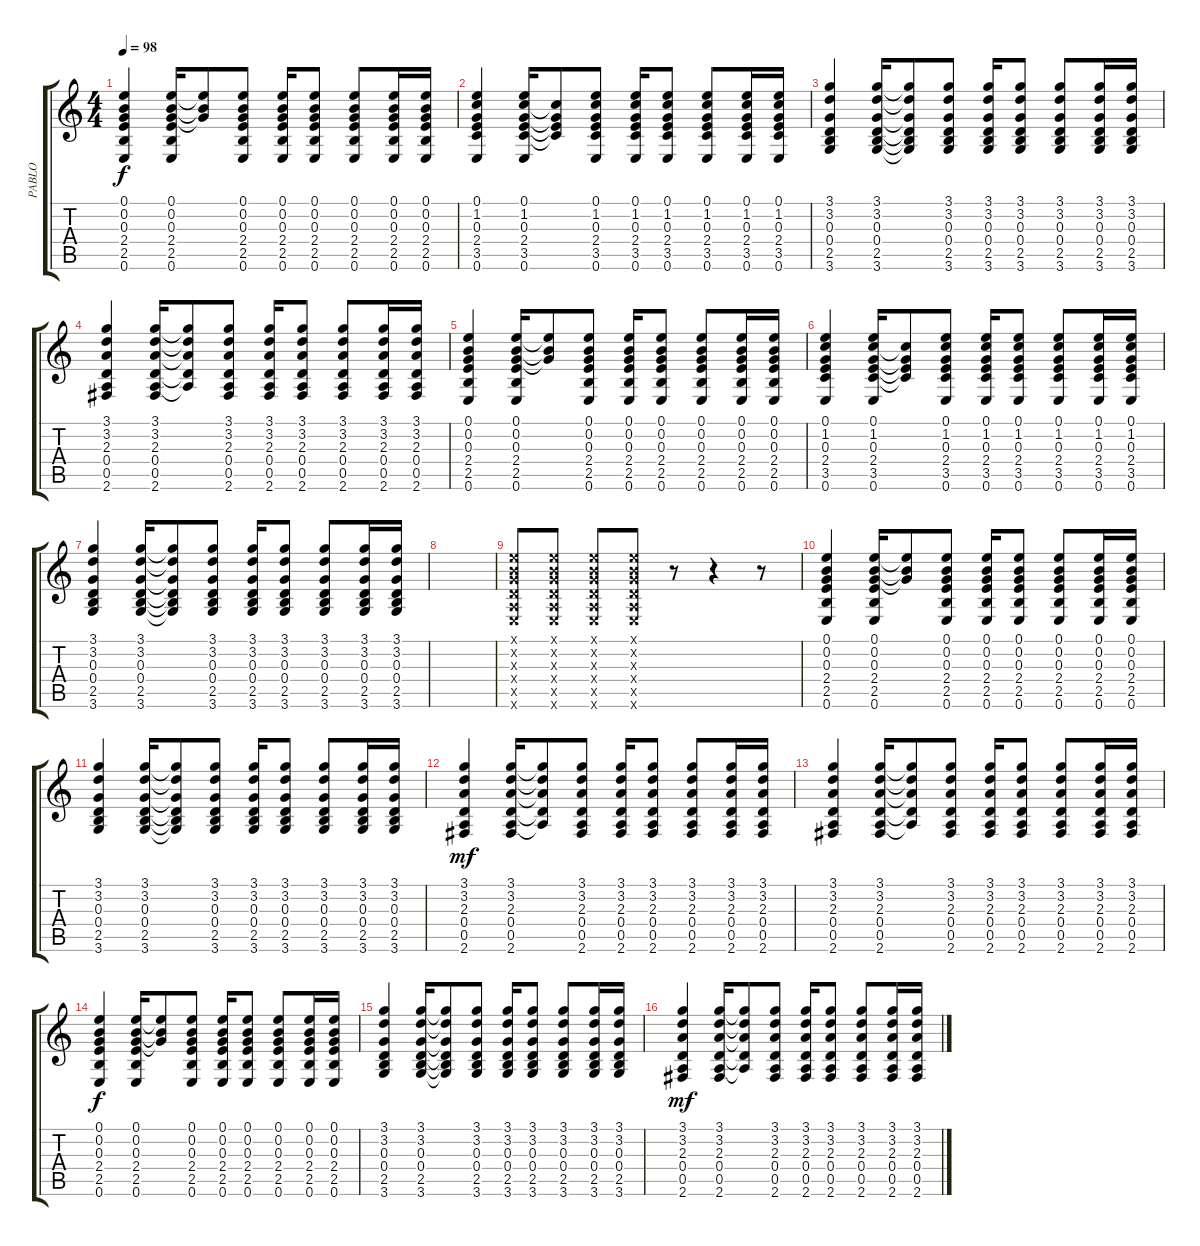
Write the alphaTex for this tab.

\track ("PABLO" "PABLO") {instrument acousticguitarsteel}
\staff {score tabs}
\tuning (E4 B3 G3 D3 A2 E2) {hide}
\ts (4 4)
\tempo 98
\clef g2
\ks c
(0.1 0.2 0.3 2.4 2.5 0.6).4{dy f} (0.1 0.2 0.3 2.4 2.5 0.6).16 (0.1{t} 0.2{t} 0.3{t}).8 (0.1 0.2 0.3 2.4 2.5 0.6).8 (0.1 0.2 0.3 2.4 2.5 0.6).16 (0.1 0.2 0.3 2.4 2.5 0.6).8 (0.1 0.2 0.3 2.4 2.5 0.6).8 (0.1 0.2 0.3 2.4 2.5 0.6).16 (0.1 0.2 0.3 2.4 2.5 0.6).16 |
(0.1 1.2 0.3 2.4 3.5 0.6).4 (0.1 1.2 0.3 2.4 3.5 0.6).16 (1.2{t} 0.3{t} 2.4{t} 3.5{t}).8 (0.1 1.2 0.3 2.4 3.5 0.6).8 (0.1 1.2 0.3 2.4 3.5 0.6).16 (0.1 1.2 0.3 2.4 3.5 0.6).8 (0.1 1.2 0.3 2.4 3.5 0.6).8 (0.1 1.2 0.3 2.4 3.5 0.6).16 (0.1 1.2 0.3 2.4 3.5 0.6).16 |
(3.1 3.2 0.3 0.4 2.5 3.6).4 (3.1 3.2 0.3 0.4 2.5 3.6).16 (3.1{t} 3.2{t} 0.3{t} 0.4{t} 2.5{t} 3.6{t}).8 (3.1 3.2 0.3 0.4 2.5 3.6).8 (3.1 3.2 0.3 0.4 2.5 3.6).16 (3.1 3.2 0.3 0.4 2.5 3.6).8 (3.1 3.2 0.3 0.4 2.5 3.6).8 (3.1 3.2 0.3 0.4 2.5 3.6).16 (3.1 3.2 0.3 0.4 2.5 3.6).16 |
(3.1 3.2 2.3 0.4 0.5 2.6).4 (3.1 3.2 2.3 0.4 0.5 2.6).16 (3.1{t} 3.2{t} 2.3{t} 0.4{t} 0.5{t}).8 (3.1 3.2 2.3 0.4 0.5 2.6).8 (3.1 3.2 2.3 0.4 0.5 2.6).16 (3.1 3.2 2.3 0.4 0.5 2.6).8 (3.1 3.2 2.3 0.4 0.5 2.6).8 (3.1 3.2 2.3 0.4 0.5 2.6).16 (3.1 3.2 2.3 0.4 0.5 2.6).16 |
(0.1 0.2 0.3 2.4 2.5 0.6).4 (0.1 0.2 0.3 2.4 2.5 0.6).16 (0.1{t} 0.2{t} 0.3{t}).8 (0.1 0.2 0.3 2.4 2.5 0.6).8 (0.1 0.2 0.3 2.4 2.5 0.6).16 (0.1 0.2 0.3 2.4 2.5 0.6).8 (0.1 0.2 0.3 2.4 2.5 0.6).8 (0.1 0.2 0.3 2.4 2.5 0.6).16 (0.1 0.2 0.3 2.4 2.5 0.6).16 |
(0.1 1.2 0.3 2.4 3.5 0.6).4 (0.1 1.2 0.3 2.4 3.5 0.6).16 (1.2{t} 0.3{t} 2.4{t} 3.5{t}).8 (0.1 1.2 0.3 2.4 3.5 0.6).8 (0.1 1.2 0.3 2.4 3.5 0.6).16 (0.1 1.2 0.3 2.4 3.5 0.6).8 (0.1 1.2 0.3 2.4 3.5 0.6).8 (0.1 1.2 0.3 2.4 3.5 0.6).16 (0.1 1.2 0.3 2.4 3.5 0.6).16 |
(3.1 3.2 0.3 0.4 2.5 3.6).4 (3.1 3.2 0.3 0.4 2.5 3.6).16 (3.1{t} 3.2{t} 0.3{t} 0.4{t} 2.5{t} 3.6{t}).8 (3.1 3.2 0.3 0.4 2.5 3.6).8 (3.1 3.2 0.3 0.4 2.5 3.6).16 (3.1 3.2 0.3 0.4 2.5 3.6).8 (3.1 3.2 0.3 0.4 2.5 3.6).8 (3.1 3.2 0.3 0.4 2.5 3.6).16 (3.1 3.2 0.3 0.4 2.5 3.6).16 |
|
(0.1{x} 0.2{x} 0.3{x} 0.4{x} 0.5{x} 0.6{x}).8 (0.1{x} 0.2{x} 0.3{x} 0.4{x} 0.5{x} 0.6{x}).8 (0.1{x} 0.2{x} 0.3{x} 0.4{x} 0.5{x} 0.6{x}).8 (0.1{x} 0.2{x} 0.3{x} 0.4{x} 0.5{x} 0.6{x}).8 r.8 r.4 r.8 |
(0.1 0.2 0.3 2.4 2.5 0.6).4 (0.1 0.2 0.3 2.4 2.5 0.6).16 (0.1{t} 0.2{t} 0.3{t}).8 (0.1 0.2 0.3 2.4 2.5 0.6).8 (0.1 0.2 0.3 2.4 2.5 0.6).16 (0.1 0.2 0.3 2.4 2.5 0.6).8 (0.1 0.2 0.3 2.4 2.5 0.6).8 (0.1 0.2 0.3 2.4 2.5 0.6).16 (0.1 0.2 0.3 2.4 2.5 0.6).16 |
(3.1 3.2 0.3 0.4 2.5 3.6).4 (3.1 3.2 0.3 0.4 2.5 3.6).16 (3.1{t} 3.2{t} 0.3{t} 0.4{t} 2.5{t} 3.6{t}).8 (3.1 3.2 0.3 0.4 2.5 3.6).8 (3.1 3.2 0.3 0.4 2.5 3.6).16 (3.1 3.2 0.3 0.4 2.5 3.6).8 (3.1 3.2 0.3 0.4 2.5 3.6).8 (3.1 3.2 0.3 0.4 2.5 3.6).16 (3.1 3.2 0.3 0.4 2.5 3.6).16 |
(3.1 3.2 2.3 0.4 0.5 2.6).4{dy mf} (3.1 3.2 2.3 0.4 0.5 2.6).16 (3.1{t} 3.2{t} 2.3{t} 0.4{t} 0.5{t}).8 (3.1 3.2 2.3 0.4 0.5 2.6).8 (3.1 3.2 2.3 0.4 0.5 2.6).16 (3.1 3.2 2.3 0.4 0.5 2.6).8 (3.1 3.2 2.3 0.4 0.5 2.6).8 (3.1 3.2 2.3 0.4 0.5 2.6).16 (3.1 3.2 2.3 0.4 0.5 2.6).16 |
(3.1 3.2 2.3 0.4 0.5 2.6).4 (3.1 3.2 2.3 0.4 0.5 2.6).16 (3.1{t} 3.2{t} 2.3{t} 0.4{t} 0.5{t}).8 (3.1 3.2 2.3 0.4 0.5 2.6).8 (3.1 3.2 2.3 0.4 0.5 2.6).16 (3.1 3.2 2.3 0.4 0.5 2.6).8 (3.1 3.2 2.3 0.4 0.5 2.6).8 (3.1 3.2 2.3 0.4 0.5 2.6).16 (3.1 3.2 2.3 0.4 0.5 2.6).16 |
(0.1 0.2 0.3 2.4 2.5 0.6).4{dy f} (0.1 0.2 0.3 2.4 2.5 0.6).16 (0.1{t} 0.2{t} 0.3{t}).8 (0.1 0.2 0.3 2.4 2.5 0.6).8 (0.1 0.2 0.3 2.4 2.5 0.6).16 (0.1 0.2 0.3 2.4 2.5 0.6).8 (0.1 0.2 0.3 2.4 2.5 0.6).8 (0.1 0.2 0.3 2.4 2.5 0.6).16 (0.1 0.2 0.3 2.4 2.5 0.6).16 |
(3.1 3.2 0.3 0.4 2.5 3.6).4 (3.1 3.2 0.3 0.4 2.5 3.6).16 (3.1{t} 3.2{t} 0.3{t} 0.4{t} 2.5{t} 3.6{t}).8 (3.1 3.2 0.3 0.4 2.5 3.6).8 (3.1 3.2 0.3 0.4 2.5 3.6).16 (3.1 3.2 0.3 0.4 2.5 3.6).8 (3.1 3.2 0.3 0.4 2.5 3.6).8 (3.1 3.2 0.3 0.4 2.5 3.6).16 (3.1 3.2 0.3 0.4 2.5 3.6).16 |
(3.1 3.2 2.3 0.4 0.5 2.6).4{dy mf} (3.1 3.2 2.3 0.4 0.5 2.6).16 (3.1{t} 3.2{t} 2.3{t} 0.4{t} 0.5{t}).8 (3.1 3.2 2.3 0.4 0.5 2.6).8 (3.1 3.2 2.3 0.4 0.5 2.6).16 (3.1 3.2 2.3 0.4 0.5 2.6).8 (3.1 3.2 2.3 0.4 0.5 2.6).8 (3.1 3.2 2.3 0.4 0.5 2.6).16 (3.1 3.2 2.3 0.4 0.5 2.6).16
